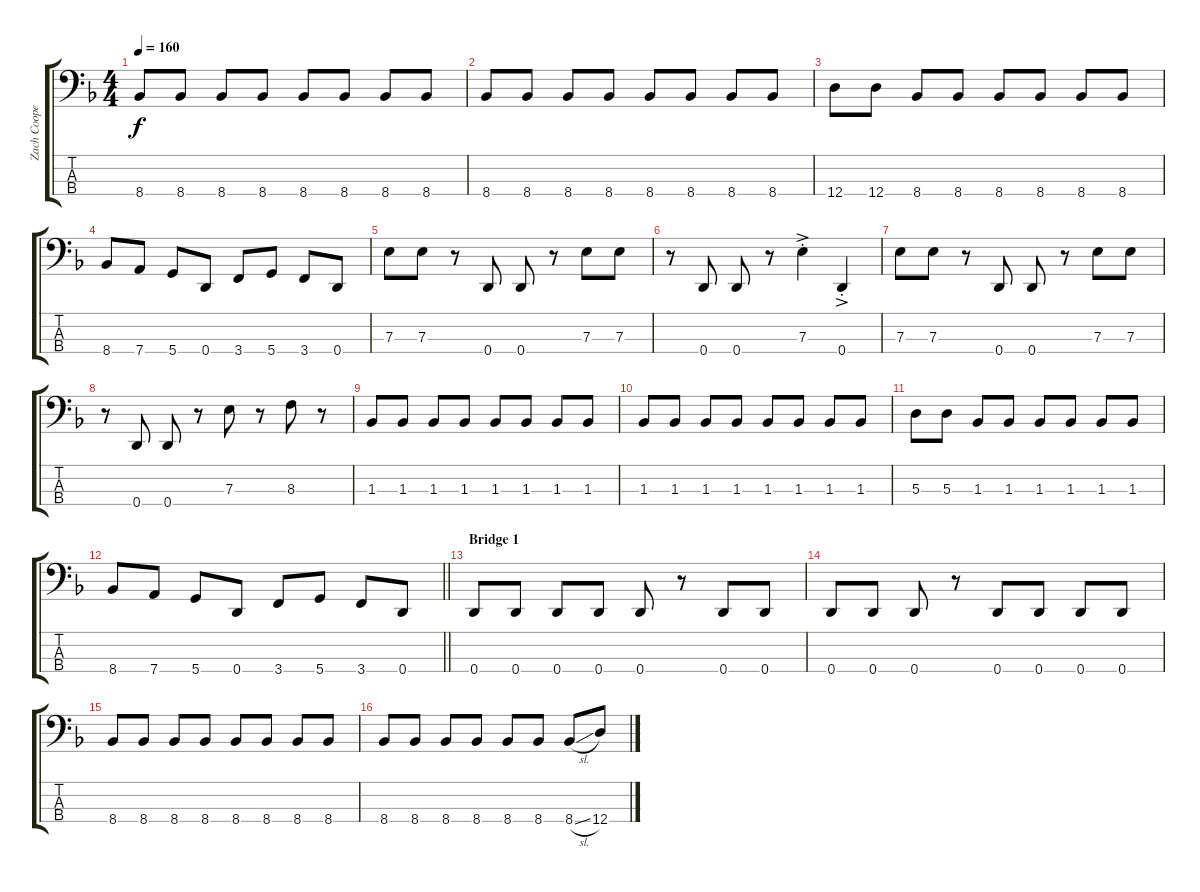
\track ("Zach Cooper" "Zach Coope") {instrument electricbassfinger}
\staff {score tabs}
\tuning (G2 D2 A1 D1) {hide}
\ts (4 4)
\tempo 160
\clef f4
\ks dminor
8.4.8{dy f} 8.4.8 8.4.8 8.4.8 8.4.8 8.4.8 8.4.8 8.4.8 |
8.4.8 8.4.8 8.4.8 8.4.8 8.4.8 8.4.8 8.4.8 8.4.8 |
12.4.8 12.4.8 8.4.8 8.4.8 8.4.8 8.4.8 8.4.8 8.4.8 |
8.4.8 7.4.8 5.4.8 0.4.8 3.4.8 5.4.8 3.4.8 0.4.8 |
7.3.8 7.3.8 r.8 0.4.8 0.4.8 r.8 7.3.8 7.3.8 |
r.8 0.4.8 0.4.8 r.8 7.3{ac st}.4 0.4{ac st}.4 |
7.3.8 7.3.8 r.8 0.4.8 0.4.8 r.8 7.3.8 7.3.8 |
r.8 0.4.8 0.4.8 r.8 7.3.8 r.8 8.3.8 r.8 |
1.3.8 1.3.8 1.3.8 1.3.8 1.3.8 1.3.8 1.3.8 1.3.8 |
1.3.8 1.3.8 1.3.8 1.3.8 1.3.8 1.3.8 1.3.8 1.3.8 |
5.3.8 5.3.8 1.3.8 1.3.8 1.3.8 1.3.8 1.3.8 1.3.8 |
\barLineRight lightlight
8.4.8 7.4.8 5.4.8 0.4.8 3.4.8 5.4.8 3.4.8 0.4.8 |
\section ("" "Bridge 1")
0.4.8 0.4.8 0.4.8 0.4.8 0.4.8 r.8 0.4.8 0.4.8 |
0.4.8 0.4.8 0.4.8 r.8 0.4.8 0.4.8 0.4.8 0.4.8 |
8.4.8 8.4.8 8.4.8 8.4.8 8.4.8 8.4.8 8.4.8 8.4.8 |
8.4.8 8.4.8 8.4.8 8.4.8 8.4.8 8.4.8 8.4{sl}.8 12.4.8
